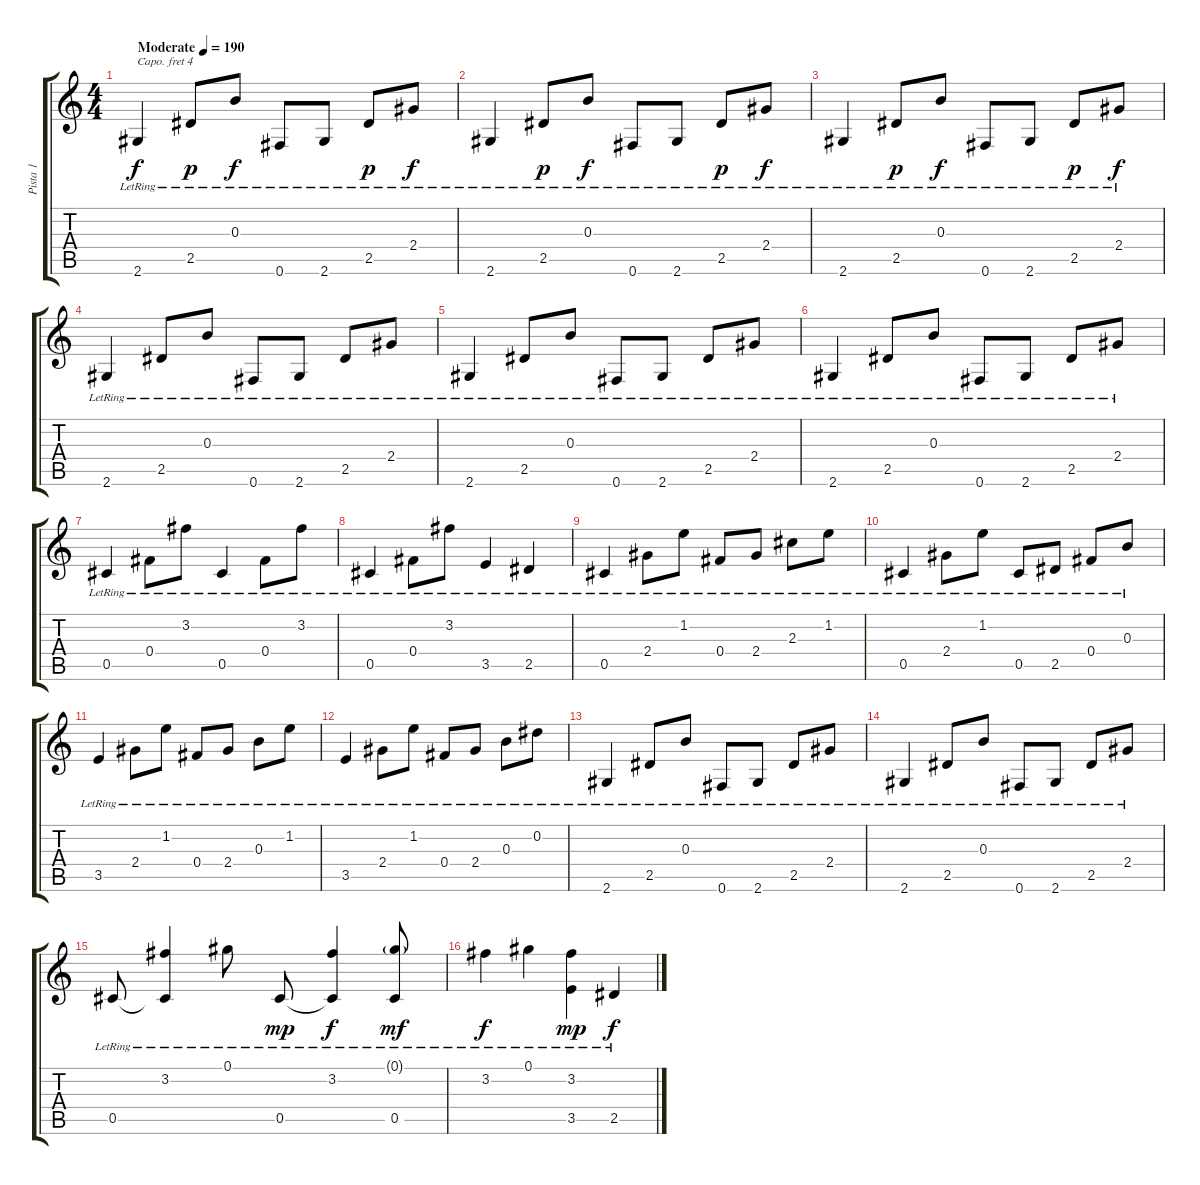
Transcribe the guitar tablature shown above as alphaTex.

\track ("Pista 1" "Pista 1") {instrument electricguitarjazz}
\staff {score tabs}
\capo 4
\tuning (E4 B3 G3 D3 A2 D2) {hide}
\ts (4 4)
\tempo (190 "Moderate")
\clef g2
\ks c
2.6{lr}.4{dy f instrument electricguitarjazz} 2.5{lr}.8{dy p} 0.3{lr}.8{dy f} 0.6{lr}.8 2.6{lr}.8 2.5{lr}.8{dy p} 2.4{lr}.8{dy f} |
2.6{lr}.4 2.5{lr}.8{dy p} 0.3{lr}.8{dy f} 0.6{lr}.8 2.6{lr}.8 2.5{lr}.8{dy p} 2.4{lr}.8{dy f} |
2.6{lr}.4 2.5{lr}.8{dy p} 0.3{lr}.8{dy f} 0.6{lr}.8 2.6{lr}.8 2.5{lr}.8{dy p} 2.4{lr}.8{dy f} |
2.6{lr}.4 2.5{lr}.8 0.3{lr}.8 0.6{lr}.8 2.6{lr}.8 2.5{lr}.8 2.4{lr}.8 |
2.6{lr}.4 2.5{lr}.8 0.3{lr}.8 0.6{lr}.8 2.6{lr}.8 2.5{lr}.8 2.4{lr}.8 |
2.6{lr}.4 2.5{lr}.8 0.3{lr}.8 0.6{lr}.8 2.6{lr}.8 2.5{lr}.8 2.4{lr}.8 |
0.5{lr}.4 0.4{lr}.8 3.2{lr}.8 0.5{lr}.4 0.4{lr}.8 3.2{lr}.8 |
0.5{lr}.4 0.4{lr}.8 3.2{lr}.8 3.5{lr}.4 2.5{lr}.4 |
0.5{lr}.4 2.4{lr}.8 1.2{lr}.8 0.4{lr}.8 2.4{lr}.8 2.3{lr}.8 1.2{lr}.8 |
0.5{lr}.4 2.4{lr}.8 1.2{lr}.8 0.5{lr}.8 2.5{lr}.8 0.4{lr}.8 0.3{lr}.8 |
3.5{lr}.4 2.4{lr}.8 1.2{lr}.8 0.4{lr}.8 2.4{lr}.8 0.3{lr}.8 1.2{lr}.8 |
3.5{lr}.4 2.4{lr}.8 1.2{lr}.8 0.4{lr}.8 2.4{lr}.8 0.3{lr}.8 0.2{lr}.8 |
2.6{lr}.4 2.5{lr}.8 0.3{lr}.8 0.6{lr}.8 2.6{lr}.8 2.5{lr}.8 2.4{lr}.8 |
2.6{lr}.4 2.5{lr}.8 0.3{lr}.8 0.6{lr}.8 2.6{lr}.8 2.5{lr}.8 2.4{lr}.8 |
0.5{lr}.8 (3.2{lr} 0.5{t}).4 0.1{lr}.8 0.5{lr}.8{dy mp} (3.2{lr} 0.5{t}).4{dy f} (0.1{g lr} 0.5{lr}).8{dy mf} |
3.2{lr}.4{dy f} 0.1{lr}.4 (3.2 3.5{lr}).4{dy mp} 2.5{lr}.4{dy f}
